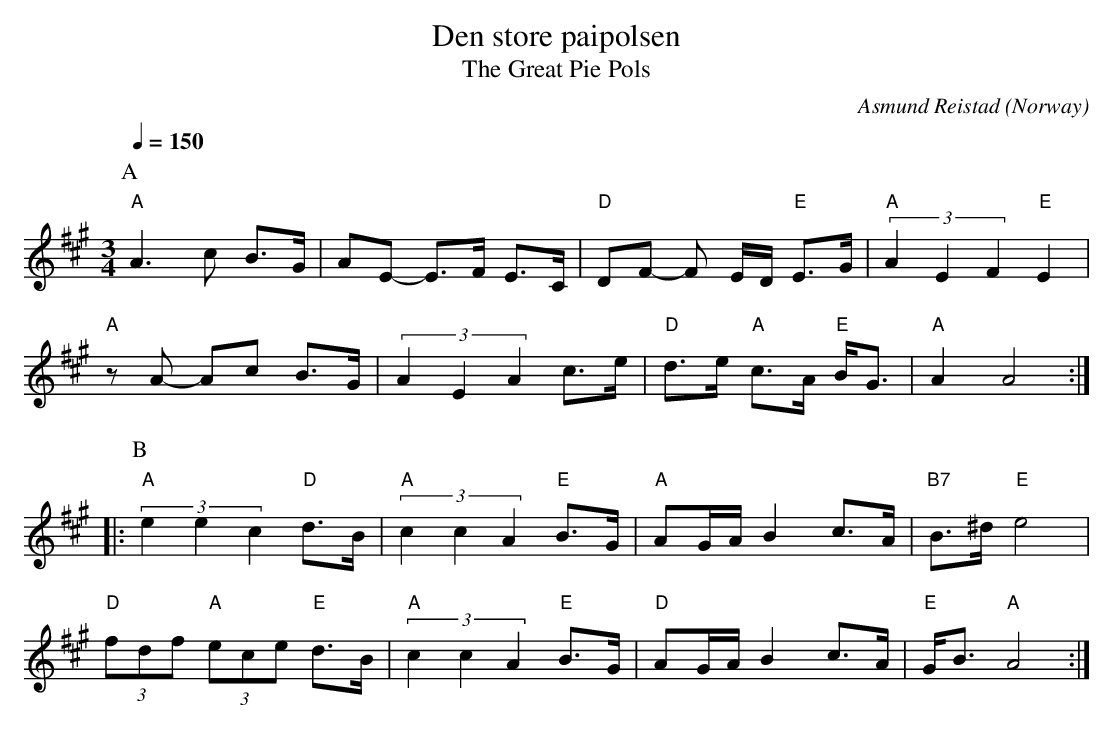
X:1
T:Den store paipolsen
T:The Great Pie Pols
M:3/4
L:1/8
C:Asmund Reistad
Q:1/4=150
O:Norway
K:Amaj
P:A
"A"A3 c B>G | AE- E>F E>C | "D"DF- F E/2D/2 "E"E>G | "A"(3A2E2F2 "E"E2 |
"A"zA- Ac B>G | (3A2E2A2 c>e | "D"d>e "A"c>A "E"B<G | "A"A2 A4 ::
P:B
"A"(3e2e2c2 "D"d>B | "A"(3c2c2A2 "E"B>G| "A"AG/2A/2 B2 c>A | "B7"B>^d "E"e4 |
"D"(3fdf "A"(3ece "E"d>B | "A"(3c2c2A2 "E"B>G | "D"AG/2A/2 B2 c>A | "E"G<B "A"A4 :|
